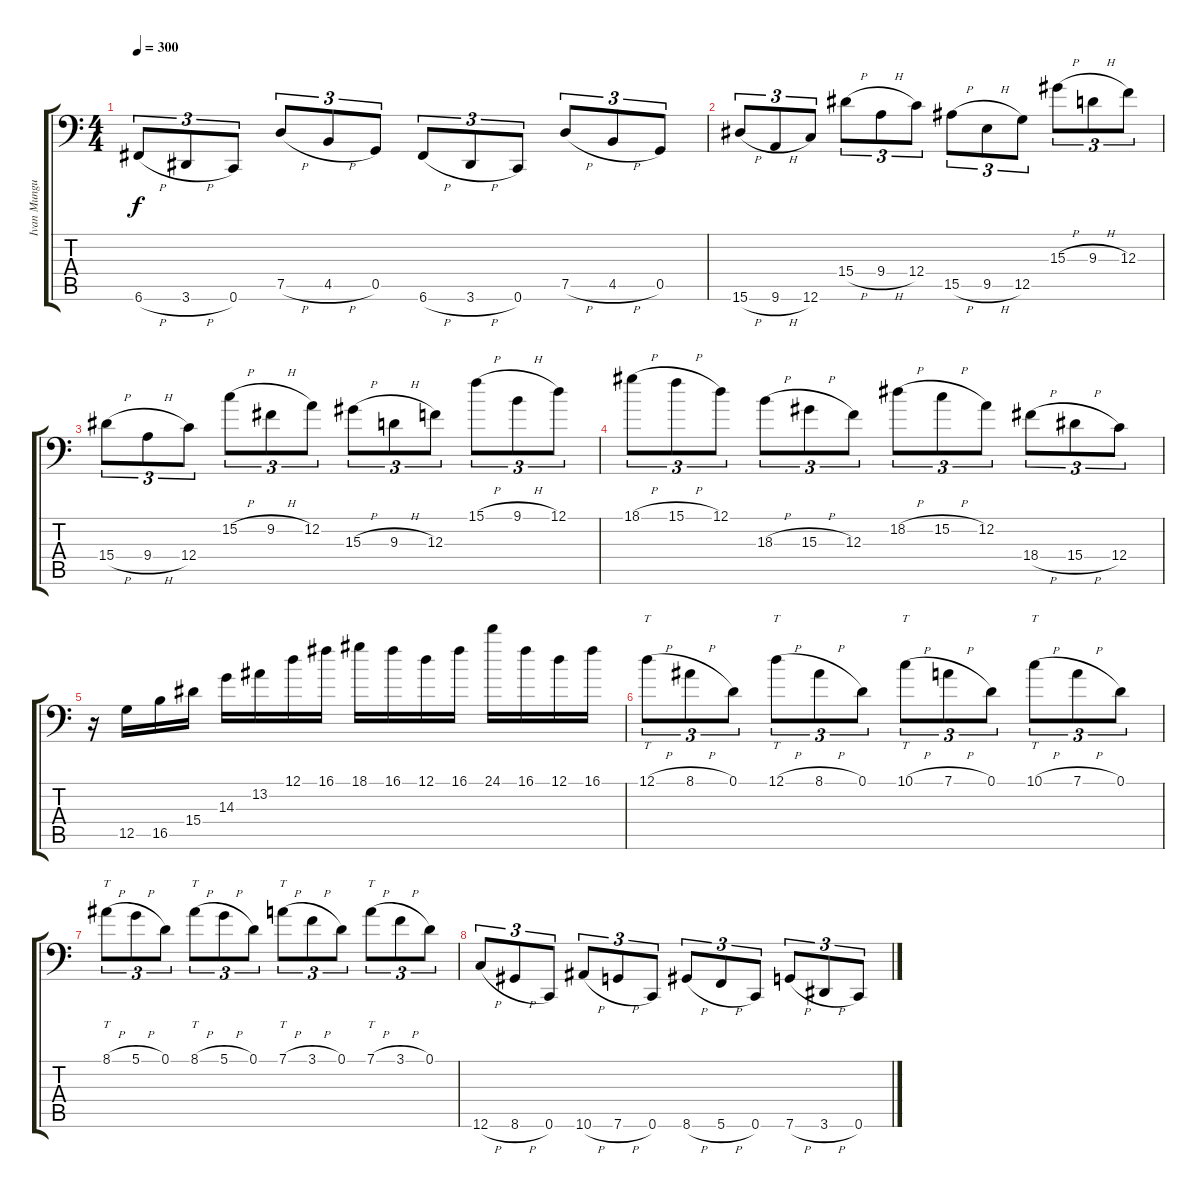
\track ("Ivan Munguia" "Ivan Mungu") {instrument electricbassfinger}
\staff {score tabs}
\tuning (D3 A2 F2 C2 G1 C1) {hide}
\ts (4 4)
\tempo 300
\clef f4
\ks c
6.6{h}.8{tu (3 2) dy f} 3.6{h}.8{tu (3 2)} 0.6.8{tu (3 2)} 7.5{h}.8{tu (3 2)} 4.5{h}.8{tu (3 2)} 0.5.8{tu (3 2)} 6.6{h}.8{tu (3 2)} 3.6{h}.8{tu (3 2)} 0.6.8{tu (3 2)} 7.5{h}.8{tu (3 2)} 4.5{h}.8{tu (3 2)} 0.5.8{tu (3 2)} |
15.6{h}.8{tu (3 2)} 9.6{h}.8{tu (3 2)} 12.6.8{tu (3 2)} 15.4{h}.8{tu (3 2)} 9.4{h}.8{tu (3 2)} 12.4.8{tu (3 2)} 15.5{h}.8{tu (3 2)} 9.5{h}.8{tu (3 2)} 12.5.8{tu (3 2)} 15.3{h}.8{tu (3 2)} 9.3{h}.8{tu (3 2)} 12.3.8{tu (3 2)} |
15.4{h}.8{tu (3 2)} 9.4{h}.8{tu (3 2)} 12.4.8{tu (3 2)} 15.2{h}.8{tu (3 2)} 9.2{h}.8{tu (3 2)} 12.2.8{tu (3 2)} 15.3{h}.8{tu (3 2)} 9.3{h}.8{tu (3 2)} 12.3.8{tu (3 2)} 15.1{h}.8{tu (3 2)} 9.1{h}.8{tu (3 2)} 12.1.8{tu (3 2)} |
18.1{h}.8{tu (3 2)} 15.1{h}.8{tu (3 2)} 12.1.8{tu (3 2)} 18.3{h}.8{tu (3 2)} 15.3{h}.8{tu (3 2)} 12.3.8{tu (3 2)} 18.2{h}.8{tu (3 2)} 15.2{h}.8{tu (3 2)} 12.2.8{tu (3 2)} 18.4{h}.8{tu (3 2)} 15.4{h}.8{tu (3 2)} 12.4.8{tu (3 2)} |
r.16 12.5.16 16.5.16 15.4.16 14.3.16 13.2.16 12.1.16 16.1.16 18.1.16 16.1.16 12.1.16 16.1.16 24.1.16 16.1.16 12.1.16 16.1.16 |
12.1{h}.8{tt tu (3 2)} 8.1{h}.8{tu (3 2)} 0.1.8{tu (3 2)} 12.1{h}.8{tt tu (3 2)} 8.1{h}.8{tu (3 2)} 0.1.8{tu (3 2)} 10.1{h}.8{tt tu (3 2)} 7.1{h}.8{tu (3 2)} 0.1.8{tu (3 2)} 10.1{h}.8{tt tu (3 2)} 7.1{h}.8{tu (3 2)} 0.1.8{tu (3 2)} |
8.1{h}.8{tt tu (3 2)} 5.1{h}.8{tu (3 2)} 0.1.8{tu (3 2)} 8.1{h}.8{tt tu (3 2)} 5.1{h}.8{tu (3 2)} 0.1.8{tu (3 2)} 7.1{h}.8{tt tu (3 2)} 3.1{h}.8{tu (3 2)} 0.1.8{tu (3 2)} 7.1{h}.8{tt tu (3 2)} 3.1{h}.8{tu (3 2)} 0.1.8{tu (3 2)} |
12.6{h}.8{tu (3 2)} 8.6{h}.8{tu (3 2)} 0.6.8{tu (3 2)} 10.6{h}.8{tu (3 2)} 7.6{h}.8{tu (3 2)} 0.6.8{tu (3 2)} 8.6{h}.8{tu (3 2)} 5.6{h}.8{tu (3 2)} 0.6.8{tu (3 2)} 7.6{h}.8{tu (3 2)} 3.6{h}.8{tu (3 2)} 0.6.8{tu (3 2)}
